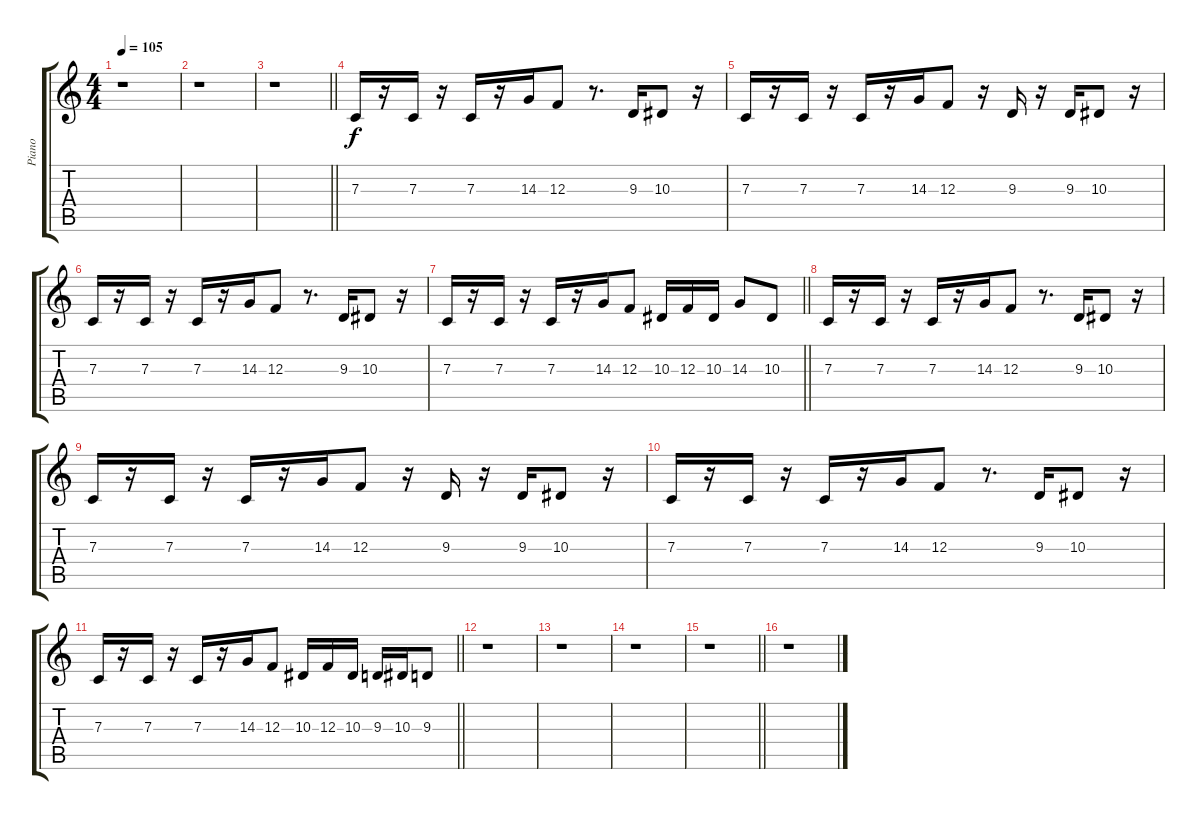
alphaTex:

\track ("Piano" "Piano") {instrument electricgrandpiano}
\staff {score tabs}
\tuning (D4 A3 F3 C3 G2 C2) {hide}
\ts (4 4)
\tempo 105
\clef g2
\ks c
r.1{dy f} |
r.1 |
\barLineRight lightlight
r.1 |
\section ("" "")
7.3.16{instrument lead2sawtooth} r.16 7.3.16 r.16 7.3.16 r.16 14.3.16 12.3.8 r.8{d} 9.3.16 10.3.8 r.16 |
7.3.16 r.16 7.3.16 r.16 7.3.16 r.16 14.3.16 12.3.8 r.16 9.3.16 r.16 9.3.16 10.3.8 r.16 |
7.3.16 r.16 7.3.16 r.16 7.3.16 r.16 14.3.16 12.3.8 r.8{d} 9.3.16 10.3.8 r.16 |
\barLineRight lightlight
7.3.16 r.16 7.3.16 r.16 7.3.16 r.16 14.3.16 12.3.8 10.3.16 12.3.16 10.3.16 14.3.8 10.3.8 |
\section ("" "")
7.3.16 r.16 7.3.16 r.16 7.3.16 r.16 14.3.16 12.3.8 r.8{d} 9.3.16 10.3.8 r.16 |
7.3.16 r.16 7.3.16 r.16 7.3.16 r.16 14.3.16 12.3.8 r.16 9.3.16 r.16 9.3.16 10.3.8 r.16 |
7.3.16 r.16 7.3.16 r.16 7.3.16 r.16 14.3.16 12.3.8 r.8{d} 9.3.16 10.3.8 r.16 |
\barLineRight lightlight
7.3.16 r.16 7.3.16 r.16 7.3.16 r.16 14.3.16 12.3.8 10.3.16 12.3.16 10.3.16 9.3.16 10.3.16 9.3.8 |
\section ("" "")
r.1 |
r.1 |
r.1 |
\barLineRight lightlight
r.1 |
\section ("" "")
r.1
